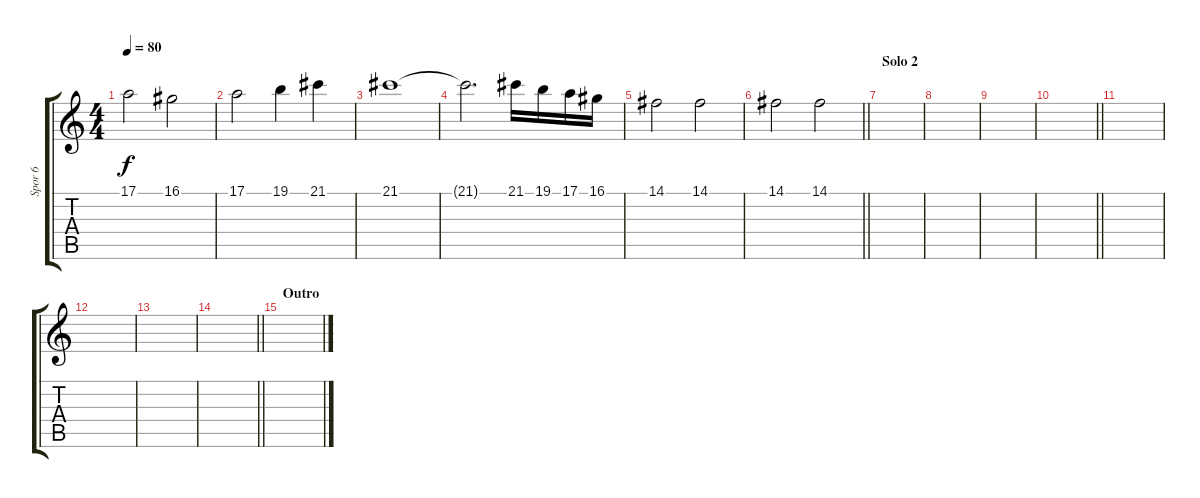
\track ("Spor 6" "Spor 6") {instrument violin}
\staff {score tabs}
\tuning (E4 B3 G3 D3 A2 D2) {hide}
\ts (4 4)
\tempo 80
\clef g2
\ks c
17.1.2{dy f} 16.1.2 |
17.1.2 19.1.4 21.1.4 |
21.1.1 |
21.1{t}.2{d} 21.1.16 19.1.16 17.1.16 16.1.16 |
14.1.2 14.1.2 |
\barLineRight lightlight
14.1.2 14.1.2 |
\section ("" "Solo 2")
|
|
|
\barLineRight lightlight
|
|
|
|
\barLineRight lightlight
|
\section ("" "Outro")
